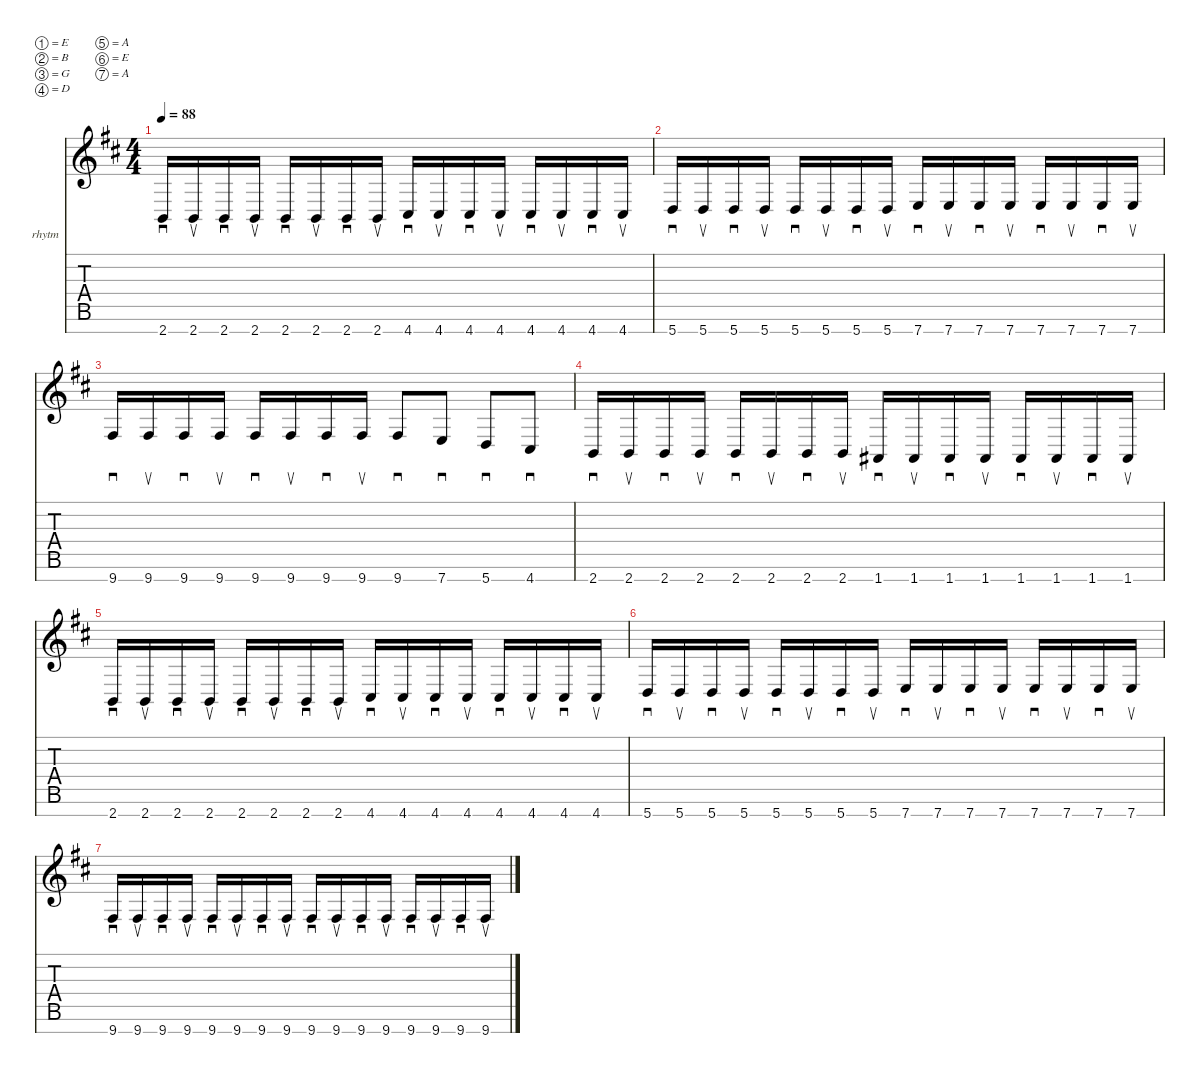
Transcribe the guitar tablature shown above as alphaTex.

\defaultSystemsLayout 4
\hideDynamics
\bracketExtendMode nobrackets
\firstSystemTrackNameOrientation horizontal
\otherSystemsTrackNameOrientation horizontal
\track ("Rhytm Guitar" "rhytm") {defaultSystemsLayout 2 instrument distortionguitar}
\staff {score tabs}
\tuning (E4 B3 G3 D3 A2 E2 A1)
\ts (4 4)
\tempo 88
\clef g2
\scale
0.945884
\ks bminor
2.7{acc forcenatural}.16{sd dy mf beam Up} 2.7{acc forcenatural}.16{su beam Up} 2.7{acc forcenatural}.16{sd beam Up} 2.7{acc forcenatural}.16{su beam Up} 2.7{acc forcenatural}.16{sd beam Up} 2.7{acc forcenatural}.16{su beam Up} 2.7{acc forcenatural}.16{sd beam Up} 2.7{acc forcenatural}.16{su beam Up} 4.7{acc #}.16{sd beam Up} 4.7{acc #}.16{su beam Up} 4.7{acc #}.16{sd beam Up} 4.7{acc #}.16{su beam Up} 4.7{acc #}.16{sd beam Up} 4.7{acc #}.16{su beam Up} 4.7{acc #}.16{sd beam Up} 4.7{acc #}.16{su beam Up} |
\scale
1.05412 5.7{acc forcenatural}.16{sd beam Up} 5.7{acc forcenatural}.16{su beam Up} 5.7{acc forcenatural}.16{sd beam Up} 5.7{acc forcenatural}.16{su beam Up} 5.7{acc forcenatural}.16{sd beam Up} 5.7{acc forcenatural}.16{su beam Up} 5.7{acc forcenatural}.16{sd beam Up} 5.7{acc forcenatural}.16{su beam Up} 7.7{acc forcenatural}.16{sd beam Up} 7.7{acc forcenatural}.16{su beam Up} 7.7{acc forcenatural}.16{sd beam Up} 7.7{acc forcenatural}.16{su beam Up} 7.7{acc forcenatural}.16{sd beam Up} 7.7{acc forcenatural}.16{su beam Up} 7.7{acc forcenatural}.16{sd beam Up} 7.7{acc forcenatural}.16{su beam Up} |
\scale
0.945884 9.7{acc #}.16{sd beam Up} 9.7{acc #}.16{su beam Up} 9.7{acc #}.16{sd beam Up} 9.7{acc #}.16{su beam Up} 9.7{acc #}.16{sd beam Up} 9.7{acc #}.16{su beam Up} 9.7{acc #}.16{sd beam Up} 9.7{acc #}.16{su beam Up} 9.7{acc #}.8{sd beam Up} 7.7{acc forcenatural}.8{sd beam Up} 5.7{acc forcenatural}.8{sd beam Up} 4.7{acc #}.8{sd beam Up} |
\scale
1.05412 2.7{acc forcenatural}.16{sd beam Up} 2.7{acc forcenatural}.16{su beam Up} 2.7{acc forcenatural}.16{sd beam Up} 2.7{acc forcenatural}.16{su beam Up} 2.7{acc forcenatural}.16{sd beam Up} 2.7{acc forcenatural}.16{su beam Up} 2.7{acc forcenatural}.16{sd beam Up} 2.7{acc forcenatural}.16{su beam Up} 1.7{acc #}.16{sd beam Up} 1.7{acc #}.16{su beam Up} 1.7{acc #}.16{sd beam Up} 1.7{acc #}.16{su beam Up} 1.7{acc #}.16{sd beam Up} 1.7{acc #}.16{su beam Up} 1.7{acc #}.16{sd beam Up} 1.7{acc #}.16{su beam Up} |
\scale
0.945884 2.7{acc forcenatural}.16{sd beam Up} 2.7{acc forcenatural}.16{su beam Up} 2.7{acc forcenatural}.16{sd beam Up} 2.7{acc forcenatural}.16{su beam Up} 2.7{acc forcenatural}.16{sd beam Up} 2.7{acc forcenatural}.16{su beam Up} 2.7{acc forcenatural}.16{sd beam Up} 2.7{acc forcenatural}.16{su beam Up} 4.7{acc #}.16{sd beam Up} 4.7{acc #}.16{su beam Up} 4.7{acc #}.16{sd beam Up} 4.7{acc #}.16{su beam Up} 4.7{acc #}.16{sd beam Up} 4.7{acc #}.16{su beam Up} 4.7{acc #}.16{sd beam Up} 4.7{acc #}.16{su beam Up} |
\scale
1.05412 5.7{acc forcenatural}.16{sd beam Up} 5.7{acc forcenatural}.16{su beam Up} 5.7{acc forcenatural}.16{sd beam Up} 5.7{acc forcenatural}.16{su beam Up} 5.7{acc forcenatural}.16{sd beam Up} 5.7{acc forcenatural}.16{su beam Up} 5.7{acc forcenatural}.16{sd beam Up} 5.7{acc forcenatural}.16{su beam Up} 7.7{acc forcenatural}.16{sd beam Up} 7.7{acc forcenatural}.16{su beam Up} 7.7{acc forcenatural}.16{sd beam Up} 7.7{acc forcenatural}.16{su beam Up} 7.7{acc forcenatural}.16{sd beam Up} 7.7{acc forcenatural}.16{su beam Up} 7.7{acc forcenatural}.16{sd beam Up} 7.7{acc forcenatural}.16{su beam Up} |
\scale
0.945884 9.7{acc #}.16{sd beam Up} 9.7{acc #}.16{su beam Up} 9.7{acc #}.16{sd beam Up} 9.7{acc #}.16{su beam Up} 9.7{acc #}.16{sd beam Up} 9.7{acc #}.16{su beam Up} 9.7{acc #}.16{sd beam Up} 9.7{acc #}.16{su beam Up} 9.7{acc #}.16{sd beam Up} 9.7{acc #}.16{su beam Up} 9.7{acc #}.16{sd beam Up} 9.7{acc #}.16{su beam Up} 9.7{acc #}.16{sd beam Up} 9.7{acc #}.16{su beam Up} 9.7{acc #}.16{sd beam Up} 9.7{acc #}.16{su beam Up} |
\scale
1.05412 |
\scale
0.945884 |
\scale
1.17789 |
\scale
0.822114
